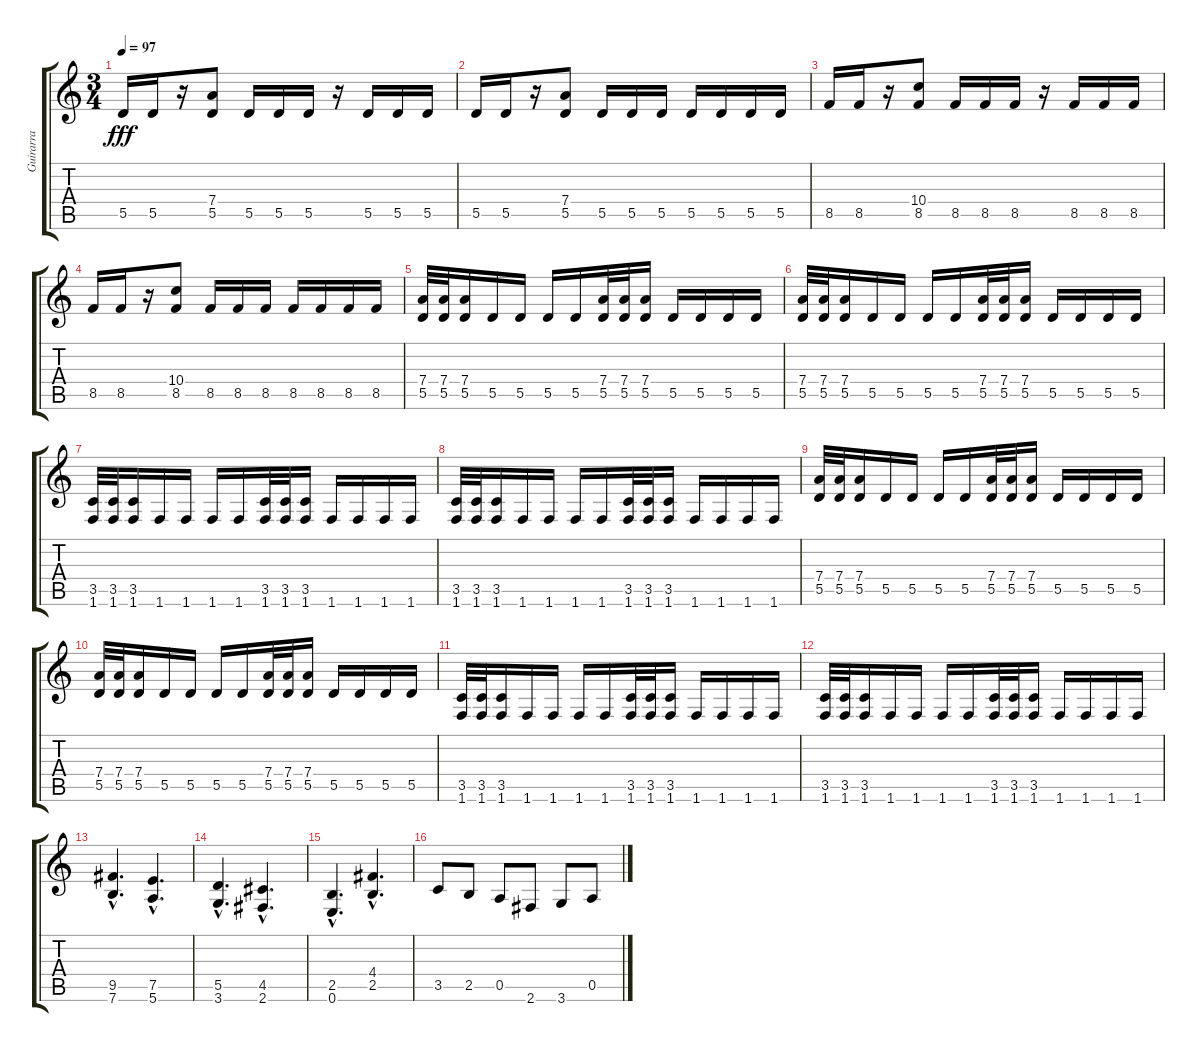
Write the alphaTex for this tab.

\track ("Guirarra" "Guirarra") {instrument overdrivenguitar}
\staff {score tabs}
\tuning (E4 B3 G3 D3 A2 E2) {hide}
\ts (3 4)
\tempo 97
\clef g2
\ks c
5.5.16{dy fff} 5.5.16 r.16 (7.4 5.5).8 5.5.16 5.5.16 5.5.16 r.16 5.5.16 5.5.16 5.5.16 |
5.5.16 5.5.16 r.16 (7.4 5.5).8 5.5.16 5.5.16 5.5.16 5.5.16 5.5.16 5.5.16 5.5.16 |
8.5.16 8.5.16 r.16 (10.4 8.5).8 8.5.16 8.5.16 8.5.16 r.16 8.5.16 8.5.16 8.5.16 |
8.5.16 8.5.16 r.16 (10.4 8.5).8 8.5.16 8.5.16 8.5.16 8.5.16 8.5.16 8.5.16 8.5.16 |
(7.4 5.5).32 (7.4 5.5).32 (7.4 5.5).16 5.5.16 5.5.16 5.5.16 5.5.16 (7.4 5.5).32 (7.4 5.5).32 (7.4 5.5).16 5.5.16 5.5.16 5.5.16 5.5.16 |
(7.4 5.5).32 (7.4 5.5).32 (7.4 5.5).16 5.5.16 5.5.16 5.5.16 5.5.16 (7.4 5.5).32 (7.4 5.5).32 (7.4 5.5).16 5.5.16 5.5.16 5.5.16 5.5.16 |
(3.5 1.6).32 (3.5 1.6).32 (3.5 1.6).16 1.6.16 1.6.16 1.6.16 1.6.16 (3.5 1.6).32 (3.5 1.6).32 (3.5 1.6).16 1.6.16 1.6.16 1.6.16 1.6.16 |
(3.5 1.6).32 (3.5 1.6).32 (3.5 1.6).16 1.6.16 1.6.16 1.6.16 1.6.16 (3.5 1.6).32 (3.5 1.6).32 (3.5 1.6).16 1.6.16 1.6.16 1.6.16 1.6.16 |
(7.4 5.5).32 (7.4 5.5).32 (7.4 5.5).16 5.5.16 5.5.16 5.5.16 5.5.16 (7.4 5.5).32 (7.4 5.5).32 (7.4 5.5).16 5.5.16 5.5.16 5.5.16 5.5.16 |
(7.4 5.5).32 (7.4 5.5).32 (7.4 5.5).16 5.5.16 5.5.16 5.5.16 5.5.16 (7.4 5.5).32 (7.4 5.5).32 (7.4 5.5).16 5.5.16 5.5.16 5.5.16 5.5.16 |
(3.5 1.6).32 (3.5 1.6).32 (3.5 1.6).16 1.6.16 1.6.16 1.6.16 1.6.16 (3.5 1.6).32 (3.5 1.6).32 (3.5 1.6).16 1.6.16 1.6.16 1.6.16 1.6.16 |
(3.5 1.6).32 (3.5 1.6).32 (3.5 1.6).16 1.6.16 1.6.16 1.6.16 1.6.16 (3.5 1.6).32 (3.5 1.6).32 (3.5 1.6).16 1.6.16 1.6.16 1.6.16 1.6.16 |
(9.5{hac} 7.6{hac}).4{d} (7.5{hac} 5.6{hac}).4{d} |
(5.5{hac} 3.6{hac}).4{d} (4.5{hac} 2.6{hac}).4{d} |
(2.5{hac} 0.6{hac}).4{d} (4.4{hac} 2.5{hac}).4{d} |
3.5.8 2.5.8 0.5.8 2.6.8 3.6.8 0.5.8
